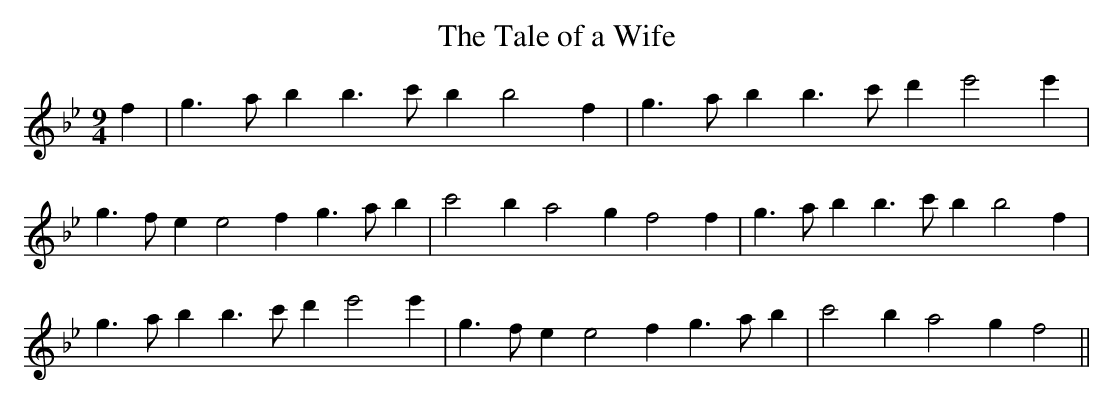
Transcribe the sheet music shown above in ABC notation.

X:1
T:The Tale of a Wife
M:9/4
L:1/4
K:Bb
 f| g3/2 a/2 b b3/2 c'/2 b b2 f| g3/2 a/2 b b3/2 c'/2 d' e'2 e'| g3/2 f/2 e e2 f g3/2 a/2 b|\
 c'2 b a2 g f2 f| g3/2 a/2 b b3/2 c'/2 b b2 f| g3/2 a/2 b b3/2 c'/2 d' e'2 e'|\
 g3/2 f/2 e e2 f g3/2 a/2 b| c'2 b a2 g f2||
